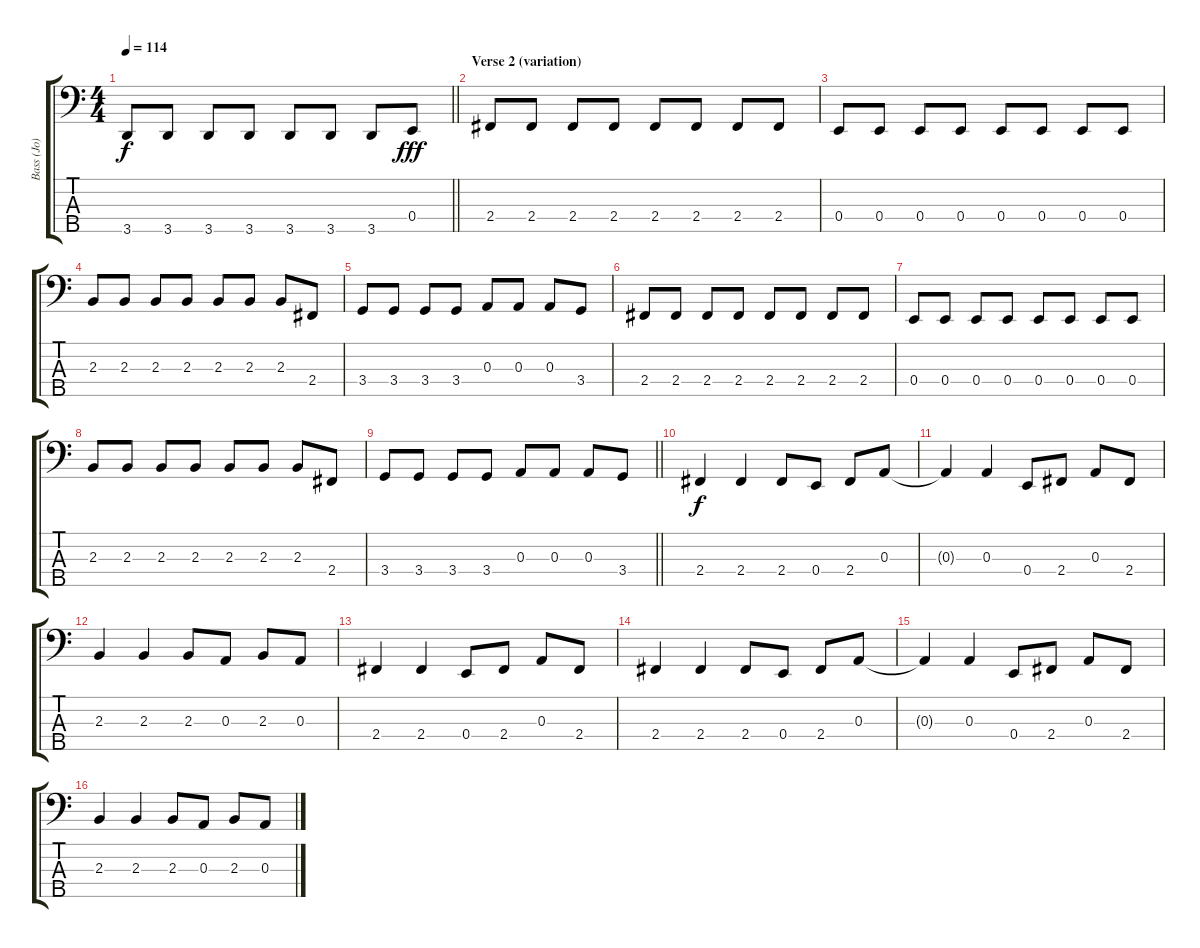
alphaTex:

\track ("Bass (Jo)" "Bass (Jo)") {instrument electricbassfinger}
\staff {score tabs}
\tuning (G2 D2 A1 E1 B0) {hide}
\ts (4 4)
\tempo 114
\clef f4
\barLineRight lightlight
\ks c
3.5.8{dy f} 3.5.8 3.5.8 3.5.8 3.5.8 3.5.8 3.5.8 0.4.8{dy fff} |
\section ("" "Verse 2 (variation)")
2.4.8 2.4.8 2.4.8 2.4.8 2.4.8 2.4.8 2.4.8 2.4.8 |
0.4.8 0.4.8 0.4.8 0.4.8 0.4.8 0.4.8 0.4.8 0.4.8 |
2.3.8 2.3.8 2.3.8 2.3.8 2.3.8 2.3.8 2.3.8 2.4.8 |
3.4.8 3.4.8 3.4.8 3.4.8 0.3.8 0.3.8 0.3.8 3.4.8 |
2.4.8 2.4.8 2.4.8 2.4.8 2.4.8 2.4.8 2.4.8 2.4.8 |
0.4.8 0.4.8 0.4.8 0.4.8 0.4.8 0.4.8 0.4.8 0.4.8 |
2.3.8 2.3.8 2.3.8 2.3.8 2.3.8 2.3.8 2.3.8 2.4.8 |
\barLineRight lightlight
3.4.8 3.4.8 3.4.8 3.4.8 0.3.8 0.3.8 0.3.8 3.4.8 |
\section ("" "")
2.4.4{dy f} 2.4.4 2.4.8 0.4.8 2.4.8 0.3.8 |
0.3{t}.4 0.3.4 0.4.8 2.4.8 0.3.8 2.4.8 |
2.3.4 2.3.4 2.3.8 0.3.8 2.3.8 0.3.8 |
2.4.4 2.4.4 0.4.8 2.4.8 0.3.8 2.4.8 |
2.4.4 2.4.4 2.4.8 0.4.8 2.4.8 0.3.8 |
0.3{t}.4 0.3.4 0.4.8 2.4.8 0.3.8 2.4.8 |
2.3.4 2.3.4 2.3.8 0.3.8 2.3.8 0.3.8
